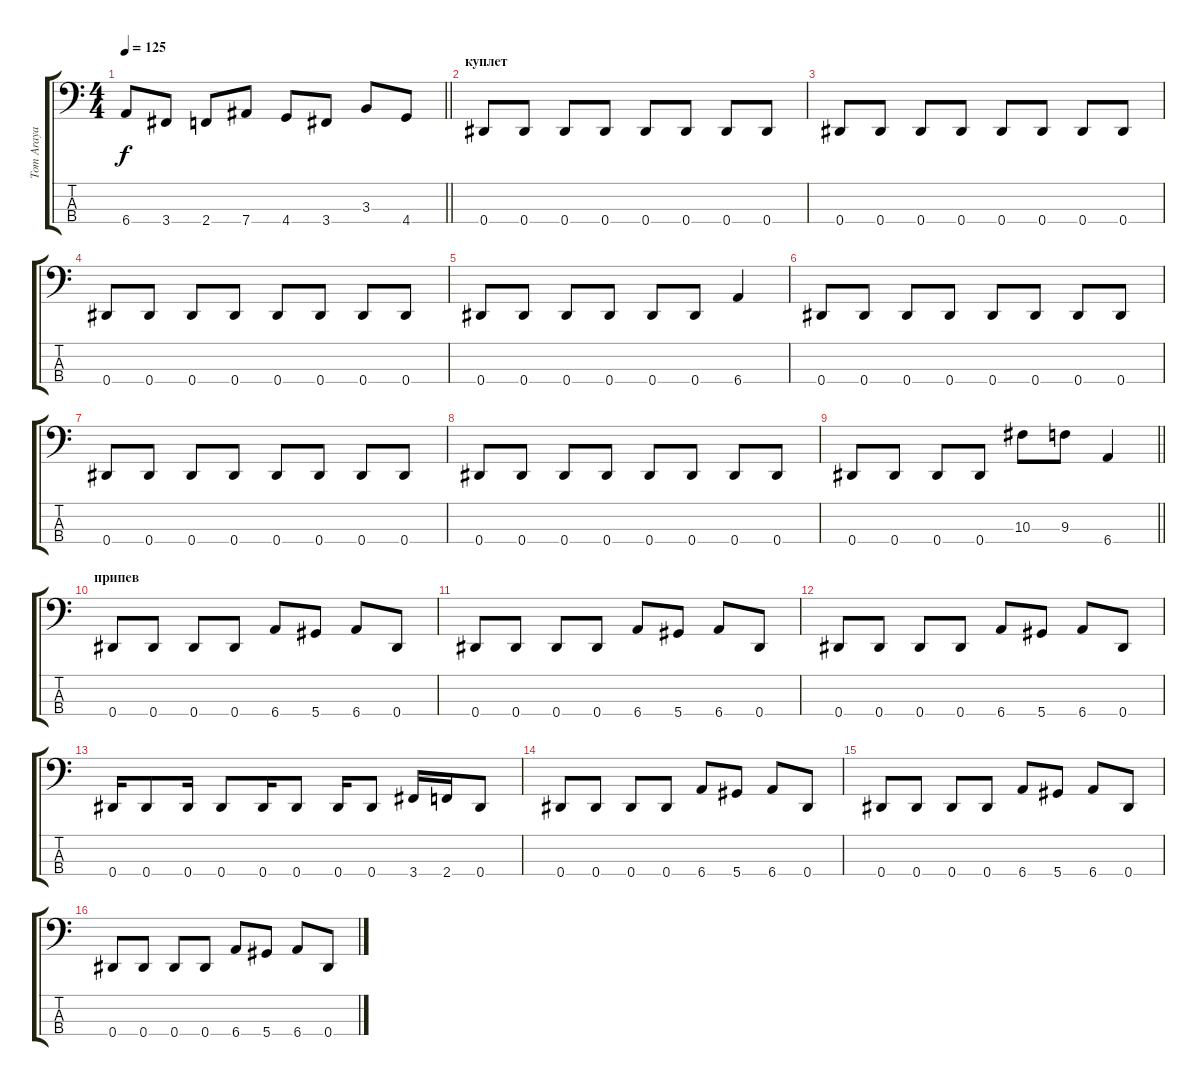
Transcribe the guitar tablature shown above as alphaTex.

\track ("Tom Araya" "Tom Araya") {instrument electricbassfinger}
\staff {score tabs}
\tuning (Gb2 Db2 Ab1 Eb1) {hide}
\ts (4 4)
\tempo 125
\clef f4
\barLineRight lightlight
\ks c
6.4.8{dy f} 3.4.8 2.4.8 7.4.8 4.4.8 3.4.8 3.3.8 4.4.8 |
\section ("" "куплет")
0.4.8 0.4.8 0.4.8 0.4.8 0.4.8 0.4.8 0.4.8 0.4.8 |
0.4.8 0.4.8 0.4.8 0.4.8 0.4.8 0.4.8 0.4.8 0.4.8 |
0.4.8 0.4.8 0.4.8 0.4.8 0.4.8 0.4.8 0.4.8 0.4.8 |
0.4.8 0.4.8 0.4.8 0.4.8 0.4.8 0.4.8 6.4.4 |
0.4.8 0.4.8 0.4.8 0.4.8 0.4.8 0.4.8 0.4.8 0.4.8 |
0.4.8 0.4.8 0.4.8 0.4.8 0.4.8 0.4.8 0.4.8 0.4.8 |
0.4.8 0.4.8 0.4.8 0.4.8 0.4.8 0.4.8 0.4.8 0.4.8 |
\barLineRight lightlight
0.4.8 0.4.8 0.4.8 0.4.8 10.3.8 9.3.8 6.4.4 |
\section ("" "припев")
0.4.8 0.4.8 0.4.8 0.4.8 6.4.8 5.4.8 6.4.8 0.4.8 |
0.4.8 0.4.8 0.4.8 0.4.8 6.4.8 5.4.8 6.4.8 0.4.8 |
0.4.8 0.4.8 0.4.8 0.4.8 6.4.8 5.4.8 6.4.8 0.4.8 |
0.4.16 0.4.8 0.4.16 0.4.8 0.4.16 0.4.8 0.4.16 0.4.8 3.4.16 2.4.16 0.4.8 |
0.4.8 0.4.8 0.4.8 0.4.8 6.4.8 5.4.8 6.4.8 0.4.8 |
0.4.8 0.4.8 0.4.8 0.4.8 6.4.8 5.4.8 6.4.8 0.4.8 |
0.4.8 0.4.8 0.4.8 0.4.8 6.4.8 5.4.8 6.4.8 0.4.8
